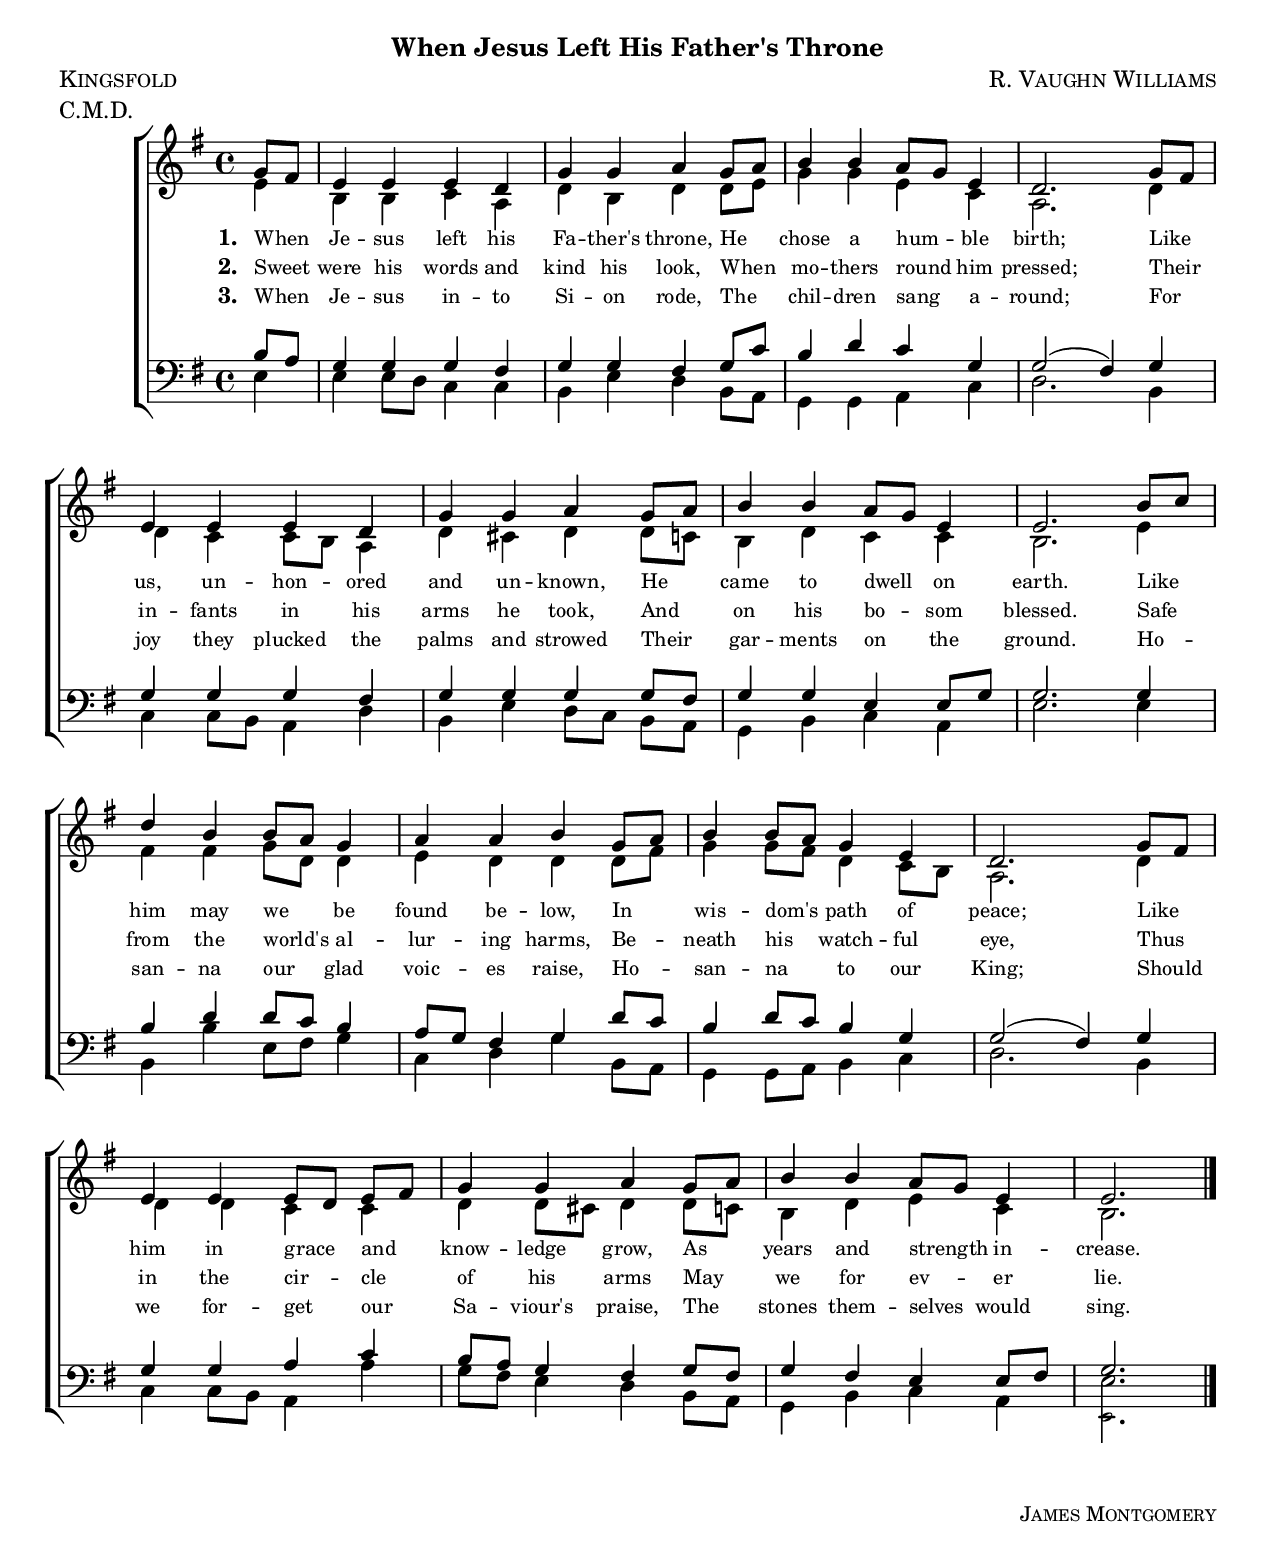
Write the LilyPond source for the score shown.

% Version 1.0
% Last edit: March 26, 2006
% The music and words produced by this source code are believed
% to be in the public domain in the United States. The source
% code itself is covered by the Creative Commons Attribution-
% NonCommercial license, 
% http://creativecommons.org/licenses/by-nc/2.5/
% Attribution: Geoff Horton

\version "2.8.0"
\include "english.ly"

#(set-default-paper-size "letter")
#(set-global-staff-size 20)

title = "When Jesus Left His Father's Throne"
composer = "R. Vaughn Williams"
poet = "James Montgomery"
meter = "C.M.D."
arranger = ""
piece = "Kingsfold"

world = {
  \key e \minor
  \time 4/4
  \partial 4*1
}

melody = \relative c'' {
  \world
  \autoBeamOff
  g8[ fs] |
  e4 e e d |
  g g a g8[ a] |
  b4 b a8[ g] e4 |
  d2. % end line 1
  g8[ fs] |
  e4 e e d |
  g g a g8[ a] |
  b4 b a8[ g] e4 |
  e2. % end line 2
  b'8[ c] |
  d4 b b8[ a] g4 |
  a a b g8[ a] |
  b4 b8[ a] g4 e |
  d2. % end line 3
  g8[ fs] |
  e4 e e8[ d] e[ fs] |
  g4 g a g8[ a] |
  b4 b a8[ g] e4 |
  e2. \bar "|."
}


alto = \relative c' {
  \world
  e4 |
  b b c a |
  d b d d8[ e] |
  g4 g e c |
  a2. % end line 1
  d4 |
  d c c8[ b] a4 |
  d cs d d8[ c] |
  b4 d c c |
  b2. % end line 2
  e4 |
  fs fs g8[ d] d4 |
  e d d d8[ fs] |
  g4 g8[ fs] d4 c8[ b] |
  a2. % end line 3
  d4 |
  d d c c |
  d d8[ cs] d4 d8[ c] |
  b4 d e c |
  b2. \bar "|."
}

tenor = \relative c' {
  \world
  b8[ a] |
  g4 g g fs |
  g g fs g8[ c] |
  b4 d c g |
  g2( fs4) % end line 1
  g4 |
  g g g fs |
  g g g g8[ fs] |
  g4 g e e8[ g] |
  g2. % end line 2
  g4 |
  b d d8[ c] b4 |
  a8[ g] fs4 g d'8[ c] |
  b4 d8[ c] b4 g |
  g2( fs4) % end line 3
  g4 |
  g g a c |
  b8[ a] g4 fs g8[ fs] |
  g4 fs e e8[ fs] |
  g2. \bar "|."
}

bass = \relative c {
  \world
  e4 |
  e e8[ d] c4 c |
  b e d b8[ a] |
  g4 g a c |
  d2. % end line 1
  b4 |
  c c8[ b] a4 d |
  b e d8[ c] b[ a] |
  g4 b c a |
  e'2. % end line 2
  e4 |
  b b' e,8[ fs] g4 |
  c, d g b,8[ a] |
  g4 g8[ a] b4 c |
  d2. % end line 3
  b4 |
  c c8[ b] a4 a' |
  g8[ fs] e4 d b8[ a] |
  g4 b c a |
  <e' \tweak #'font-size #-2 e,>2. \bar "|."
}

verseOne = \lyricmode {
  \set stanza = "1. "
  When Je -- sus left his Fa -- ther's throne,
  He chose a hum -- ble birth;
  Like us, un -- hon -- ored and un -- known,
  He came to dwell on earth.
  Like him may we be found be -- low,
  In wis -- dom's path of peace;
  Like him in grace and know -- ledge grow,
  As years and strength in -- crease.
}

verseTwo = \lyricmode {
  \set stanza = "2. "
  Sweet were his words and kind his look,
  When mo -- thers round him pressed;
  Their in -- fants in his arms he took,
  And on his bo -- som blessed.
  Safe from the world's al -- lur -- ing harms,
  Be -- neath his watch -- ful eye,
  Thus in the cir -- cle of his arms
  May we for ev -- er lie.
}

verseThree = \lyricmode {
  \set stanza = "3. "
  When Je -- sus in -- to Si -- on rode,
  The chil -- dren sang a -- round;
  For joy they plucked the palms and strowed
  Their gar -- ments on the ground.
  Ho -- san -- na our glad voic -- es raise,
  Ho -- san -- na to our King;
  Should we for -- get our Sa -- viour's praise,
  The stones them -- selves would sing.
}

\markup {
  \column {
    \fill-line { \large \bold \title } % title
    \fill-line { \caps \piece               % piece
	         \caps \composer      % composer
	  }
    \fill-line { \meter          % meter
	         \arranger           % arranger
	  }
  }
}

\score {
  \context ChoirStaff <<
    \context Staff = upper <<
      \context Voice =
         sopranos { \voiceOne << \melody >> }
      \context Voice =
         altos { \voiceTwo << \alto >> }
      \context Lyrics = one \lyricsto sopranos \verseOne
      \context Lyrics = two \lyricsto sopranos \verseTwo
      \context Lyrics = three \lyricsto sopranos \verseThree
    >>
    \context Staff = lower <<
      \clef bass
      \context Voice =
        tenors { \voiceOne << \tenor >> }
      \context Voice =
        basses { \voiceTwo << \bass >> }
    >>
>>
  \layout {
    \context {
      \Score
      % **** Turns off bar numbering
      \remove "Bar_number_engraver"
    }
    \context {
      \Lyrics
      % **** Prevents lyrics from running too close together
      \override Lyricspace #'minimum-distance = #0.6
      % **** Makes the text of lyrics a little smaller
      \override LyricText #'font-size = #-1
      % **** Moves lines of lyrics closer together
      \override VerticalAxisGroup #'minimum-Y-extent = #'(-1 . 1)
    }
  }
}


\markup { 
  \normalsize {
    \fill-line {
      \column {

      }
      \hspace #3.0
      \column {

      }
    }
  }
}

\markup {
  \fill-line {
    " "
    \column {
      \small \caps \poet % poet
    }
  }
}



\paper {
  ragged-bottom = ##t
  top-margin = 0.25\in
  bottom-margin = 0.25\in
}

%{
  Per _The Hymnal 1940_, #331.
  The accompaniment was first published in _The English Hymnal_ of 1906,
  so it is now out of copyright. The alterations of the lyrics consist
  of omitted portions of stanzas.

  3-26-06 New hymn.
%}


